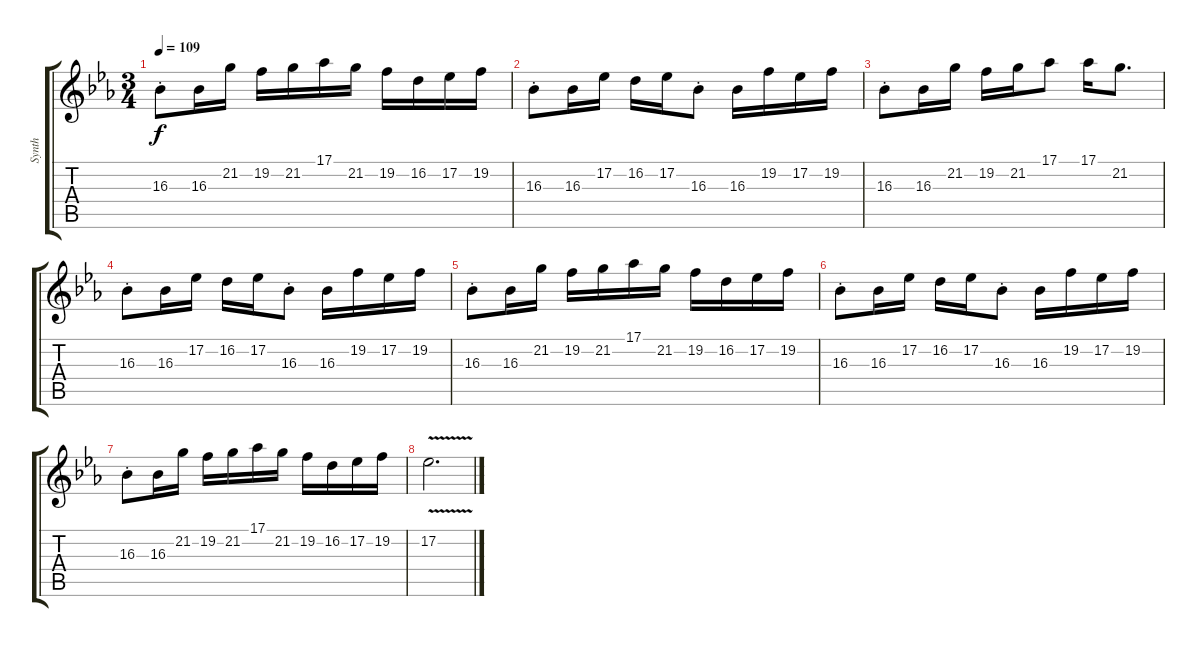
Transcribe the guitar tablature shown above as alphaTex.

\track ("Synth" "Synth") {instrument stringensemble2}
\staff {score tabs}
\tuning (Eb4 Bb3 Gb3 Db3 Ab2 Eb2) {hide}
\ts (3 4)
\tempo 109
\clef g2
\ks eb
16.3{st}.8{dy f} 16.3.16 21.2.16 19.2.16 21.2.16 17.1.16 21.2.16 19.2.16 16.2.16 17.2.16 19.2.16 |
16.3{st}.8 16.3.16 17.2.16 16.2.16 17.2.16 16.3{st}.8 16.3.16 19.2.16 17.2.16 19.2.16 |
16.3{st}.8 16.3.16 21.2.16 19.2.16 21.2.16 17.1.8 17.1.16 21.2.8{d} |
16.3{st}.8 16.3.16 17.2.16 16.2.16 17.2.16 16.3{st}.8 16.3.16 19.2.16 17.2.16 19.2.16 |
16.3{st}.8 16.3.16 21.2.16 19.2.16 21.2.16 17.1.16 21.2.16 19.2.16 16.2.16 17.2.16 19.2.16 |
16.3{st}.8 16.3.16 17.2.16 16.2.16 17.2.16 16.3{st}.8 16.3.16 19.2.16 17.2.16 19.2.16 |
16.3{st}.8 16.3.16 21.2.16 19.2.16 21.2.16 17.1.16 21.2.16 19.2.16 16.2.16 17.2.16 19.2.16 |
17.2{v}.2{d}
